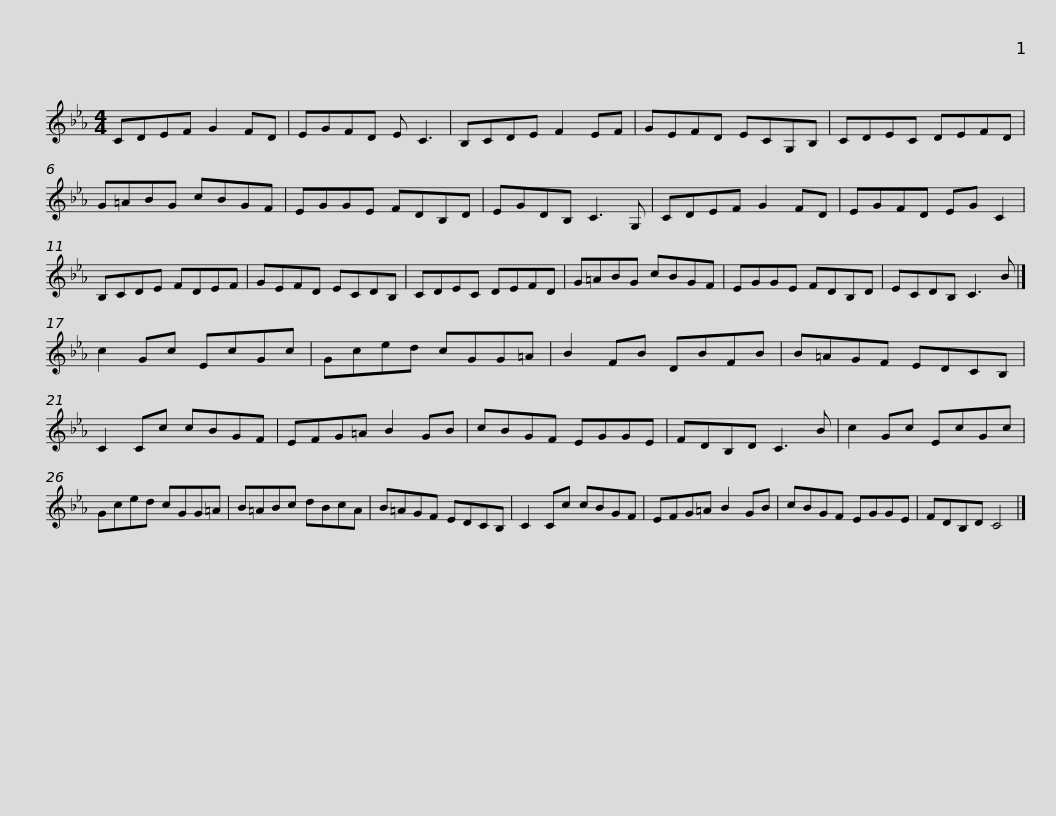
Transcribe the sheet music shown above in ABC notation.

X:1
L:1/8
M:4/4
I:linebreak $
K:Eb
V:1 treble
V:1
 CDEF G2 FD | EGFD E C3 | B,CDE F2 EF | GEFD ECG,B, | CDEC DEFD |$ %5
 G=ABG cBGF | EGGE FDB,D | EGDB, C3 G, | CDEF G2 FD | EGFD EG C2 |$ %10
 B,CDE FDEF | GEFD ECDB, | CDEC DEFD | G=ABG cBGF | EGGE FDB,D |$ %15
 ECDB, C3 B |] c2 Gc EcGc | Gced cGG=A | B2 FB DBFB | B=AGF EDCB, |$ %20
 C2 Cc cBGF | EFG=A B2 GB | cBGF EGGE | FDB,D C3 B | c2 Gc EcGc |$ %25
 Gced cGG=A | B=ABc dBcA | B=AGF EDCB, | C2 Cc cBGF | EFG=A B2 GB |$ %30
 cBGF EGGE | FDB,D C4 |] %32
